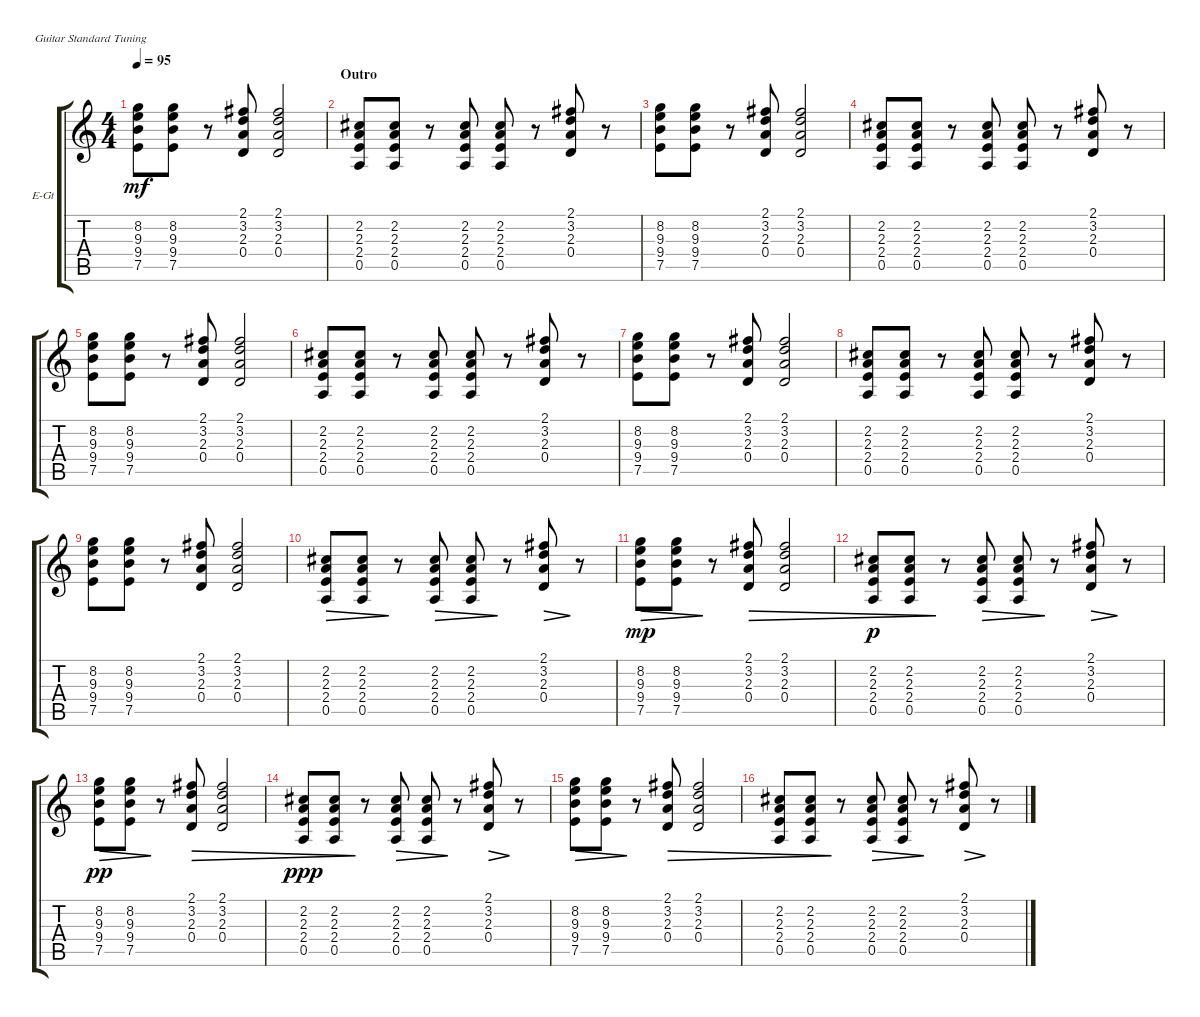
\defaultSystemsLayout 4
\bracketExtendMode groupsimilarinstruments
\firstSystemTrackNameOrientation horizontal
\otherSystemsTrackNameOrientation horizontal
\track ("Electric Guitar" "E-Gt") {instrument distortionguitar}
\staff {score tabs}
\tuning (E4 B3 G3 D3 A2 E2)
\ts (4 4)
\tempo 95
\clef g2
\scale
0.333333
\ks c
(7.5 9.4 9.3 8.2).8{dy mf} (7.5 9.4 9.3 8.2).8 r.8 (0.4 2.3 3.2 2.1).8 (0.4 2.3 3.2 2.1).2 |
\section ("" "Outro")
\scale
0.333333 (0.5 2.4 2.3 2.2).8 (0.5 2.4 2.3 2.2).8 r.8 (0.5 2.4 2.3 2.2).8 (0.5 2.4 2.3 2.2).8 r.8 (0.4 2.3 3.2 2.1).8 r.8 |
\scale
0.333333 (7.5 9.4 9.3 8.2).8 (7.5 9.4 9.3 8.2).8 r.8 (0.4 2.3 3.2 2.1).8 (0.4 2.3 3.2 2.1).2 |
\scale
0.333333 (0.5 2.4 2.3 2.2).8 (0.5 2.4 2.3 2.2).8 r.8 (0.5 2.4 2.3 2.2).8 (0.5 2.4 2.3 2.2).8 r.8 (0.4 2.3 3.2 2.1).8 r.8 |
\scale
0.333333 (7.5 9.4 9.3 8.2).8 (7.5 9.4 9.3 8.2).8 r.8 (0.4 2.3 3.2 2.1).8 (0.4 2.3 3.2 2.1).2 |
\scale
0.333333 (0.5 2.4 2.3 2.2).8 (0.5 2.4 2.3 2.2).8 r.8 (0.5 2.4 2.3 2.2).8 (0.5 2.4 2.3 2.2).8 r.8 (0.4 2.3 3.2 2.1).8 r.8 |
\scale
0.333333 (7.5 9.4 9.3 8.2).8 (7.5 9.4 9.3 8.2).8 r.8 (0.4 2.3 3.2 2.1).8 (0.4 2.3 3.2 2.1).2 |
\scale
0.333333 (0.5 2.4 2.3 2.2).8 (0.5 2.4 2.3 2.2).8 r.8 (0.5 2.4 2.3 2.2).8 (0.5 2.4 2.3 2.2).8 r.8 (0.4 2.3 3.2 2.1).8 r.8 |
\scale
0.333333 (7.5 9.4 9.3 8.2).8 (7.5 9.4 9.3 8.2).8 r.8 (0.4 2.3 3.2 2.1).8 (0.4 2.3 3.2 2.1).2 |
(0.5 2.4 2.3 2.2).8{dec} (0.5 2.4 2.3 2.2).8{dec} r.8 (0.5 2.4 2.3 2.2).8{dec} (0.5 2.4 2.3 2.2).8{dec} r.8 (0.4 2.3 3.2 2.1).8{dec} r.8 |
(7.5 9.4 9.3 8.2).8{dec dy mp} (7.5 9.4 9.3 8.2).8{dec} r.8 (0.4 2.3 3.2 2.1).8{dec} (0.4 2.3 3.2 2.1).2{dec} |
(0.5 2.4 2.3 2.2).8{dec dy p} (0.5 2.4 2.3 2.2).8{dec} r.8 (0.5 2.4 2.3 2.2).8{dec} (0.5 2.4 2.3 2.2).8{dec} r.8 (0.4 2.3 3.2 2.1).8{dec} r.8 |
(7.5 9.4 9.3 8.2).8{dec dy pp} (7.5 9.4 9.3 8.2).8{dec} r.8 (0.4 2.3 3.2 2.1).8{dec} (0.4 2.3 3.2 2.1).2{dec} |
(0.5 2.4 2.3 2.2).8{dec dy ppp} (0.5 2.4 2.3 2.2).8{dec} r.8 (0.5 2.4 2.3 2.2).8{dec} (0.5 2.4 2.3 2.2).8{dec} r.8 (0.4 2.3 3.2 2.1).8{dec} r.8 |
(7.5 9.4 9.3 8.2).8{dec} (7.5 9.4 9.3 8.2).8{dec} r.8 (0.4 2.3 3.2 2.1).8{dec} (0.4 2.3 3.2 2.1).2{dec} |
(0.5 2.4 2.3 2.2).8{dec} (0.5 2.4 2.3 2.2).8{dec} r.8 (0.5 2.4 2.3 2.2).8{dec} (0.5 2.4 2.3 2.2).8{dec} r.8 (0.4 2.3 3.2 2.1).8{dec} r.8
